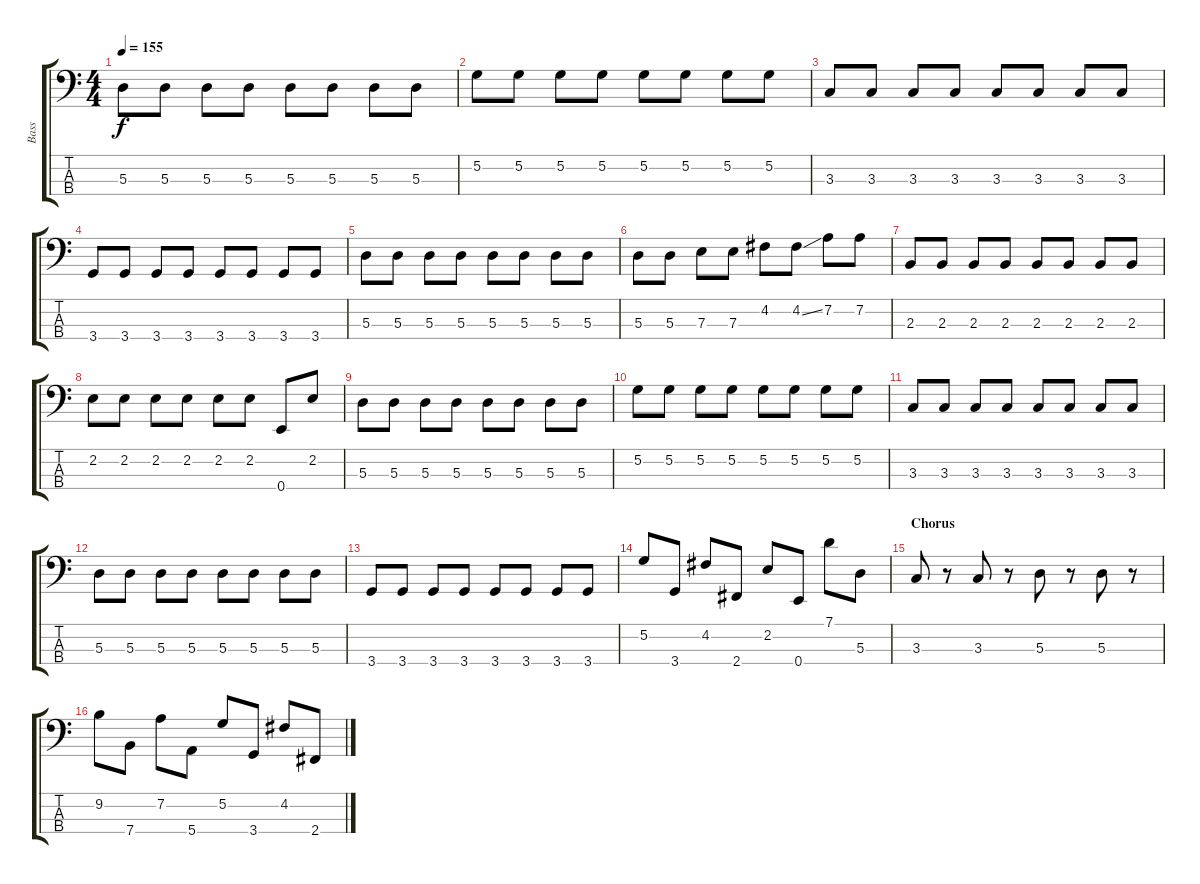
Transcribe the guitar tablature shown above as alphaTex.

\track ("Bass" "Bass") {instrument electricbassfinger}
\staff {score tabs}
\tuning (G2 D2 A1 E1) {hide}
\ts (4 4)
\tempo 155
\clef f4
\ks c
5.3.8{dy f} 5.3.8 5.3.8 5.3.8 5.3.8 5.3.8 5.3.8 5.3.8 |
5.2.8 5.2.8 5.2.8 5.2.8 5.2.8 5.2.8 5.2.8 5.2.8 |
3.3.8 3.3.8 3.3.8 3.3.8 3.3.8 3.3.8 3.3.8 3.3.8 |
3.4.8 3.4.8 3.4.8 3.4.8 3.4.8 3.4.8 3.4.8 3.4.8 |
5.3.8 5.3.8 5.3.8 5.3.8 5.3.8 5.3.8 5.3.8 5.3.8 |
5.3.8 5.3.8 7.3.8 7.3.8 4.2.8 4.2{ss}.8 7.2.8 7.2.8 |
2.3.8 2.3.8 2.3.8 2.3.8 2.3.8 2.3.8 2.3.8 2.3.8 |
2.2.8 2.2.8 2.2.8 2.2.8 2.2.8 2.2.8 0.4.8 2.2.8 |
5.3.8 5.3.8 5.3.8 5.3.8 5.3.8 5.3.8 5.3.8 5.3.8 |
5.2.8 5.2.8 5.2.8 5.2.8 5.2.8 5.2.8 5.2.8 5.2.8 |
3.3.8 3.3.8 3.3.8 3.3.8 3.3.8 3.3.8 3.3.8 3.3.8 |
5.3.8 5.3.8 5.3.8 5.3.8 5.3.8 5.3.8 5.3.8 5.3.8 |
3.4.8 3.4.8 3.4.8 3.4.8 3.4.8 3.4.8 3.4.8 3.4.8 |
5.2.8 3.4.8 4.2.8 2.4.8 2.2.8 0.4.8 7.1.8 5.3.8 |
\section ("" "Chorus")
3.3.8 r.8 3.3.8 r.8 5.3.8 r.8 5.3.8 r.8 |
9.2.8 7.4.8 7.2.8 5.4.8 5.2.8 3.4.8 4.2.8 2.4.8
